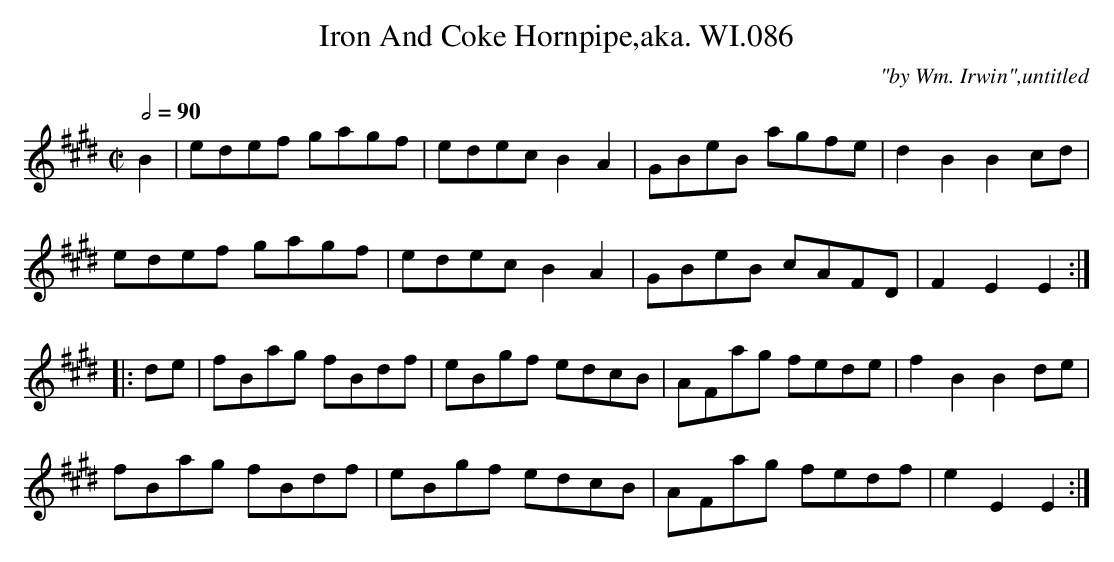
X:1
T:Iron And Coke Hornpipe,aka. WI.086
M:C|
L:1/8
Q:1/2=90
C:"by Wm. Irwin",untitled
K:E
B2|edef gagf|edec B2A2|GBeB agfe|d2B2B2cd|
edef gagf|edec B2A2|GBeB cAFD|F2E2E2:|
|:de|fBag fBdf|eBgf edcB|AFag fede|f2B2B2de|
fBag fBdf|eBgf edcB|AFag fedf|e2E2E2:|
